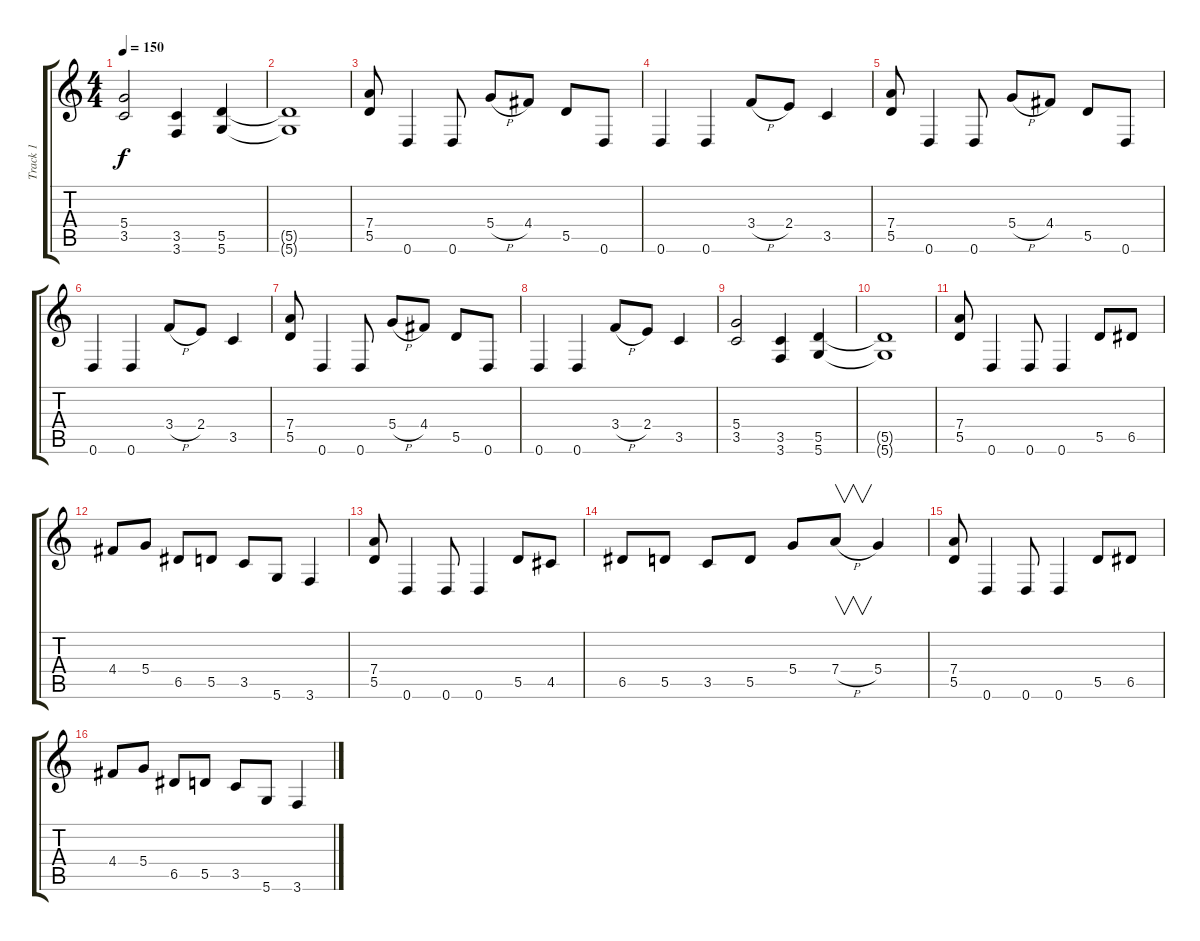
\track ("Track 1" "Track 1") {instrument distortionguitar}
\staff {score tabs}
\tuning (E4 B3 G3 D3 A2 D2) {hide}
\ts (4 4)
\tempo 150
\clef g2
\ks c
(5.4 3.5).2{dy f} (3.5 3.6).4 (5.5 5.6).4 |
(5.5{t} 5.6{t}).1 |
(7.4 5.5).8 0.6.4 0.6.8 5.4{h}.8 4.4.8 5.5.8 0.6.8 |
0.6.4 0.6.4 3.4{h}.8 2.4.8 3.5.4 |
(7.4 5.5).8 0.6.4 0.6.8 5.4{h}.8 4.4.8 5.5.8 0.6.8 |
0.6.4 0.6.4 3.4{h}.8 2.4.8 3.5.4 |
(7.4 5.5).8 0.6.4 0.6.8 5.4{h}.8 4.4.8 5.5.8 0.6.8 |
0.6.4 0.6.4 3.4{h}.8 2.4.8 3.5.4 |
(5.4 3.5).2 (3.5 3.6).4 (5.5 5.6).4 |
(5.5{t} 5.6{t}).1 |
(7.4 5.5).8 0.6.4 0.6.8 0.6.4 5.5.8 6.5.8 |
4.4.8 5.4.8 6.5.8 5.5.8 3.5.8 5.6.8 3.6.4 |
(7.4 5.5).8 0.6.4 0.6.8 0.6.4 5.5.8 4.5.8 |
6.5.8 5.5.8 3.5.8 5.5.8 5.4.8 7.4{h}.8{v} 5.4.4 |
(7.4 5.5).8 0.6.4 0.6.8 0.6.4 5.5.8 6.5.8 |
4.4.8 5.4.8 6.5.8 5.5.8 3.5.8 5.6.8 3.6.4
